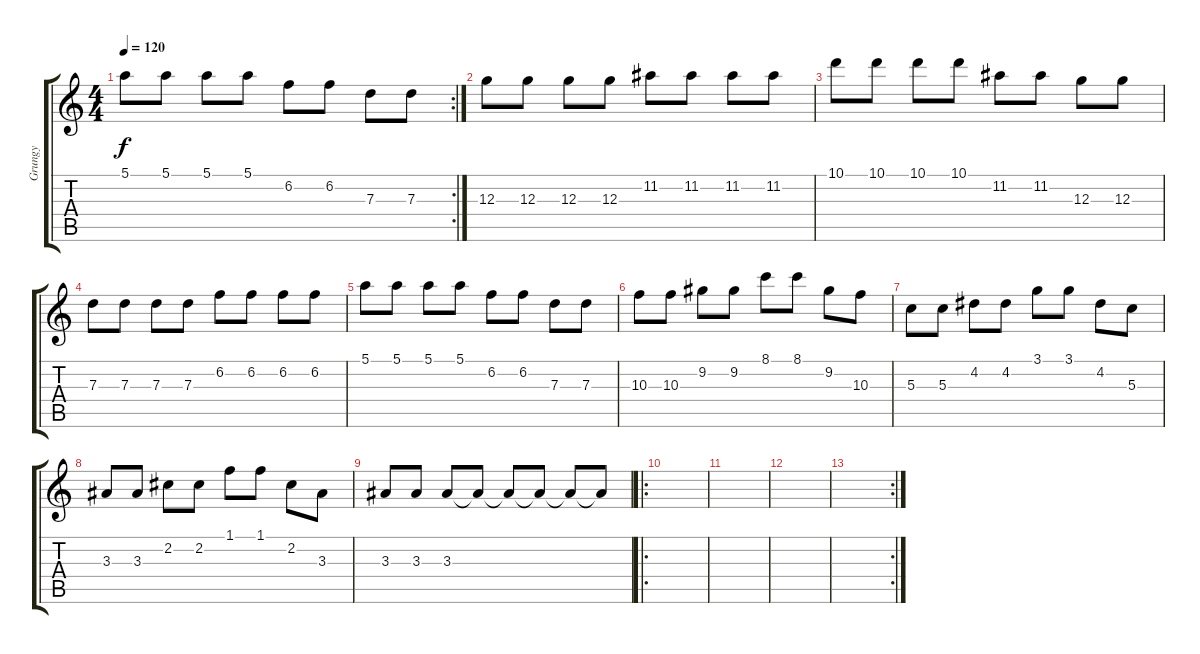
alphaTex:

\track ("Grungy" "Grungy") {instrument acousticguitarsteel}
\staff {score tabs}
\tuning (E4 B3 G3 D3 A2 E2) {hide}
\rc 2
\ts (4 4)
\tempo 120
\clef g2
\ks c
5.1.8{dy f} 5.1.8 5.1.8 5.1.8 6.2.8 6.2.8 7.3.8 7.3.8 |
12.3.8 12.3.8 12.3.8 12.3.8 11.2.8 11.2.8 11.2.8 11.2.8 |
10.1.8 10.1.8 10.1.8 10.1.8 11.2.8 11.2.8 12.3.8 12.3.8 |
7.3.8 7.3.8 7.3.8 7.3.8 6.2.8 6.2.8 6.2.8 6.2.8 |
5.1.8 5.1.8 5.1.8 5.1.8 6.2.8 6.2.8 7.3.8 7.3.8 |
10.3.8 10.3.8 9.2.8 9.2.8 8.1.8 8.1.8 9.2.8 10.3.8 |
5.3.8 5.3.8 4.2.8 4.2.8 3.1.8 3.1.8 4.2.8 5.3.8 |
3.3.8 3.3.8 2.2.8 2.2.8 1.1.8 1.1.8 2.2.8 3.3.8 |
3.3.8 3.3.8 3.3.8 3.3{t}.8 3.3{t}.8 3.3{t}.8 3.3{t}.8 3.3{t}.8 |
\ro
|
|
|
\rc 2
